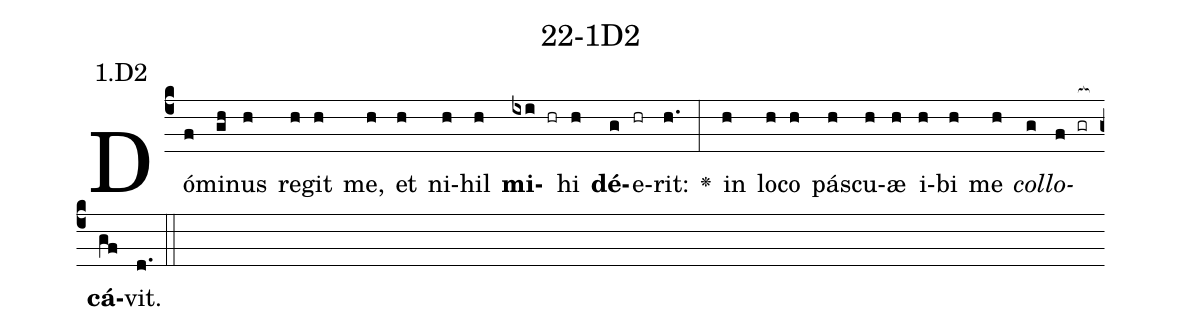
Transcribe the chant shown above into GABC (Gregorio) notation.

name: 22-1D2;
annotation: 1.D2;
%%
(c4)Dó(f)mi(gh)nus(h) re(h)git(h) me,(h) et(h) ni(h)hil(h) <b>mi</b>(ixi hr)hi(h) <b>dé</b>(g)e(hr)rit:(h.) <v>\greheightstar</v>(:) in(h) lo(h)co(h) pás(h)cu(h)æ(h) i(h)bi(h) me(h) <i>col</i>(g)<i>lo</i>(f gr[ocb:1{])<b>cá</b>(gf[ocb:0}])vit.(d.) (::)


%E(h) u(h) o(g) u(f) a(gf) e.(d.) (::)
